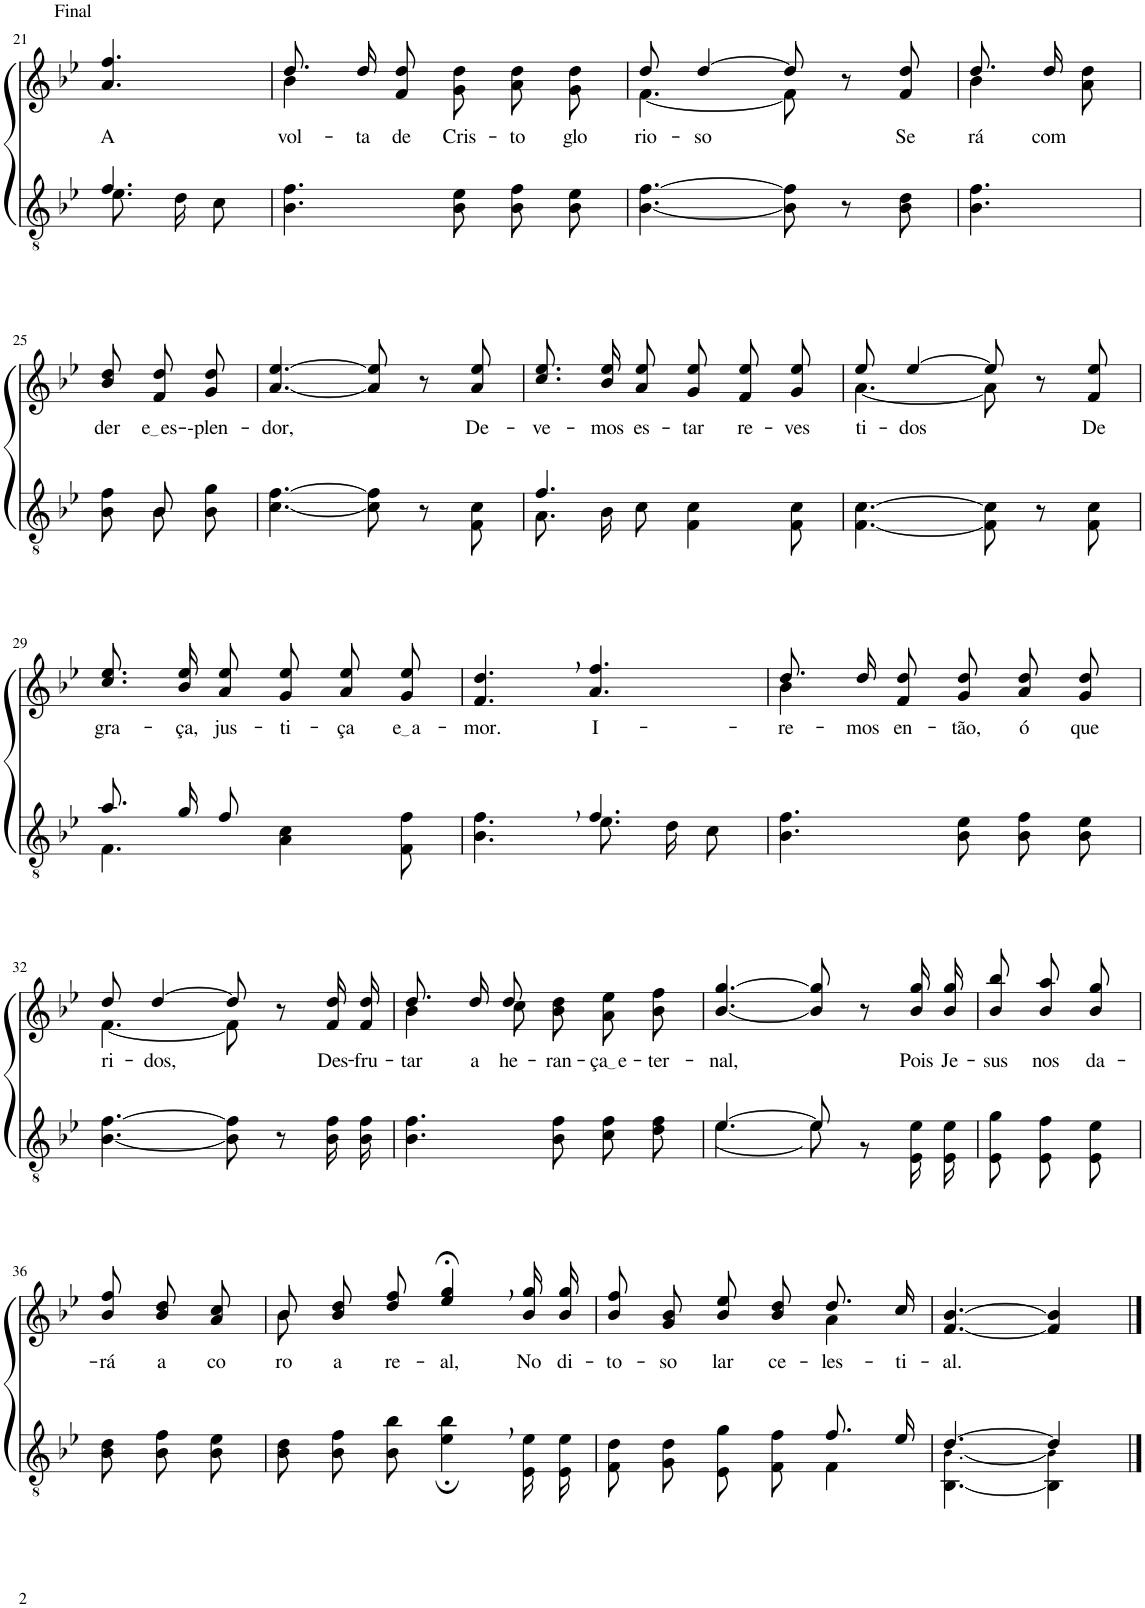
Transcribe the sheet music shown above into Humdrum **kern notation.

**kern	**kern	**text
*part2	*part1	*part1
*staff2	*staff1	*staff1
*I"Parte III e IV	*I"Parte I e II	*
!!LO:PB:g=z
*clefGv2	*clefG2	*
*Trd4c7	*Trd4c7	*
*k[b-e-]	*k[b-e-]	*
*M6/8	*M6/8	*
=21	=21	=21
*^	*	*
!	!	!LO:TX:a:t=Final	!
!	!	!	!LO:LY:b
4.f/	8.e-\L	4.a/ 4.ff/	A
.	16d\K	.	.
.	8c\J	.	.
=22	=22	=22	=22
!	!	!	!LO:LY:b
*v	*v	*^	*
4.B-\ 4.f\	8.dd\L	4b-\	vol-
!	!	!	!LO:LY:b
.	16dd\K	.	-ta
!	!	!	!LO:LY:b
.	8f\ 8dd\J	2ryy	de
!	!	!	!LO:LY:b
8B-\ 8e-\L	8g\ 8dd\L	.	Cris-
!	!	!	!LO:LY:b
8B-\ 8f\	8a\ 8dd\	.	-to
!	!	!	!LO:LY:b
8B-\ 8e-\J	8g\ 8dd\J	.	glo-
=23	=23	=23	=23
!	!	!	!LO:LY:b
[4.B-\ [4.f\	8dd/	[4.f\	-rio-
!	!	!	!LO:LY:b
.	[4dd/	.	-so
8B-\] 8f\]	8dd/]	8f\]	.
8r	8r	4ryy	.
!	!	!	!LO:LY:b
8B-\ 8d\	8f/ 8dd/	.	Se-
=24	=24	=24	=24
!	!	!	!LO:LY:b
4.B-\ 4.f\	8.dd\L	4b-\	-rá
!	!	!	!LO:LY:b
.	16dd\K	.	com
.	8a\ 8dd\J	8ryy	.
!!LO:LB:g=z
=25	=25	=25	=25
*^	*	*	*
!	!	!	!	!LO:LY:b
*	*	*v	*v	*
8B-\ 8f\L	8ryy	8b-\ 8dd\L	-der
!	!	!	!LO:LY:b
8B-\	8B-/	8f\ 8dd\	e es
!	!	!	!LO:LY:b
8B-\ 8g\J	8ryy	8g\ 8dd\J	--plen-
=26	=26	=26	=26
!	!	!	!LO:LY:b
*v	*v	*	*
[4.c\ [4.f\	[4.a/ [4.ee-/	-dor,
8c\] 8f\]	8a/] 8ee-/]	.
8r	8r	.
!	!	!LO:LY:b
8F\ 8c\	8a/ 8ee-/	-De-
=27	=27	=27
*^	*	*
!	!	!	!LO:LY:b
4.f/	8.A\L	8.cc\ 8.ee-\L	-ve-
!	!	!	!LO:LY:b
.	16B-\K	16b-\ 16ee-\K	-mos
!	!	!	!LO:LY:b
.	8c\J	8a\ 8ee-\J	es-
!	!	!	!LO:LY:b
4.ryy	4F\ 4c\	8g\ 8ee-\L	-tar
!	!	!	!LO:LY:b
.	.	8f\ 8ee-\	re-
!	!	!	!LO:LY:b
.	8F\ 8c\	8g\ 8ee-\J	-ves-
=28	=28	=28	=28
*	*	*^	*
!	!	!	!	!LO:LY:b
*v	*v	*	*	*
[4.F\ [4.c\	8ee-/	[4.a\	-ti-
!	!	!	!LO:LY:b
.	[4ee-/	.	-dos
8F\] 8c\]	8ee-/]	8a\]	.
8r	8r	4ryy	.
!	!	!	!LO:LY:b
8F\ 8c\	8f/ 8ee-/	.	De
*	*v	*v	*
!!LO:LB:g=z
=29	=29	=29
*^	*	*
!	!	!	!LO:LY:b
8.a/L	4.F\	8.cc\ 8.ee-\L	gra-
!	!	!	!LO:LY:b
16g/K	.	16b-\ 16ee-\K	-ça,
!	!	!	!LO:LY:b
8f/J	.	8a\ 8ee-\J	jus-
!	!	!	!LO:LY:b
8ryy	4A\ 4c\	8g\ 8ee-\L	-ti-
!	!	!	!LO:LY:b
4ryy	.	8a\ 8ee-\	-ça
!	!	!	!LO:LY:b
.	8F\ 8f\	8g\ 8ee-\J	e a
=30	=30	=30	=30
!	!	!	!LO:LY:b
4.ryy	4.B-\ 4.f\	4.f/, 4.dd/,	-mor.
!	!	!	!LO:LY:b
4.f/	8.e-\L	4.a/ 4.ff/	I-
.	16d\K	.	.
.	8c\J	.	.
=31	=31	=31	=31
!	!	!	!LO:LY:b
*v	*v	*^	*
4.B-\ 4.f\	8.dd\L	4b-\	-re-
!	!	!	!LO:LY:b
.	16dd\K	.	-mos
!	!	!	!LO:LY:b
.	8f\ 8dd\J	2ryy	en-
!	!	!	!LO:LY:b
8B-\ 8e-\L	8g\ 8dd\L	.	-tão,
!	!	!	!LO:LY:b
8B-\ 8f\	8a\ 8dd\	.	ó
!	!	!	!LO:LY:b
8B-\ 8e-\J	8g\ 8dd\J	.	que-
!!LO:LB:g=z	!!
=32	=32	=32	=32
!	!	!	!LO:LY:b
[4.B-\ [4.f\	8dd/	[4.f\	-ri-
!	!	!	!LO:LY:b
.	[4dd/	.	-dos,
8B-\] 8f\]	8dd/]	8f\]	.
8r	8r	4ryy	.
!	!	!	!LO:LY:b
16B-\ 16f\LL	16f/ 16dd/LL	.	Des-
!	!	!	!LO:LY:b
16B-\ 16f\JJ	16f/ 16dd/JJ	.	-fru-
=33	=33	=33	=33
!	!	!	!LO:LY:b
4.B-\ 4.f\	8.dd/L	4b-\	-tar
!	!	!	!LO:LY:b
.	16dd/K	.	a
!	!	!	!LO:LY:b
.	8dd/J	8cc\	he-
!	!	!	!LO:LY:b
8B-\ 8f\L	8b-\ 8dd\L	4.ryy	-ran-
!	!	!	!LO:LY:b
8c\ 8f\	8a\ 8ee-\	.	ça e
!	!	!	!LO:LY:b
8d\ 8f\J	8b-\ 8ff\J	.	-ter-
*	*v	*v	*
=34	=34	=34
*^	*	*
!	!	!	!LO:LY:b
[4.e-/	[4.e-\	[4.b-/ [4.gg/	-nal,
8e-/]	8e-\]	8b-/] 8gg/]	.
4ryy	8r	8r	.
!	!	!	!LO:LY:b
.	16E-/ 16e-/LL	16b-\ 16gg\LL	Pois
!	!	!	!LO:LY:b
.	16E-/ 16e-/JJ	16b-\ 16gg\JJ	Je-
=35	=35	=35	=35
!	!	!	!LO:LY:b
*v	*v	*	*
8E-/ 8g/L	8b-\ 8bb-\L	-sus
!	!	!LO:LY:b
8E-/ 8f/	8b-\ 8aa\	nos
!	!	!LO:LY:b
8E-/ 8e-/J	8b-\ 8gg\J	da-
!!LO:LB:g=z
=36	=36	=36
!	!	!LO:LY:b
8B-\ 8d\L	8b-\ 8ff\L	-rá
!	!	!LO:LY:b
8B-\ 8f\	8b-\ 8dd\	a
!	!	!LO:LY:b
8B-\ 8e-\J	8a\ 8cc\J	co-
=37	=37	=37
*	*^	*
!	!	!	!LO:LY:b
8B-\ 8d\L	8b-\L	8b-\	-ro-
!	!	!	!LO:LY:b
8B-\ 8f\	8b-\ 8dd\	2ryy	-a
!	!	!	!LO:LY:b
8B-\ 8b-\J	8dd\ 8ff\J	.	re-
!	!	!	!LO:LY:b
4e-\;, 4b-\;,	4ee-/;<, 4gg/;<,	.	-al,
!	!	!	!LO:LY:b
16E-/ 16e-/LL	16b-\ 16gg\LL	8ryy	No
!	!	!	!LO:LY:b
16E-/ 16e-/JJ	16b-\ 16gg\JJ	.	di-
=38	=38	=38	=38
*^	*	*	*
!	!	!	!	!LO:LY:b
2ryy	8F\ 8d\L	8b-\ 8ff\L	2ryy	-to-
!	!	!	!	!LO:LY:b
.	8G\ 8d\	8g\ 8b-\	.	-so
!	!	!	!	!LO:LY:b
.	8E-\ 8g\J	8b-\ 8ee-\J	.	lar
!	!	!	!	!LO:LY:b
.	8F\ 8f\	8b-\ 8dd\L	.	ce-
!	!	!	!	!LO:LY:b
8.f/L	4F\	8.dd\	4a\	-les-
!	!	!	!	!LO:LY:b
16e-/Jk	.	16cc\Jk	.	-ti-
*	*	*v	*v	*
=39	=39	=39	=39
!	!	!	!LO:LY:b
[4.d/	[4.BB-\ [4.B-!\	[4.f/ [4.b-/	-al.
4d/]	4BB-\] 4B-!\]	4f/] 4b-/]	.
*v	*v	*	*
==	==	==
*-	*-	*-
